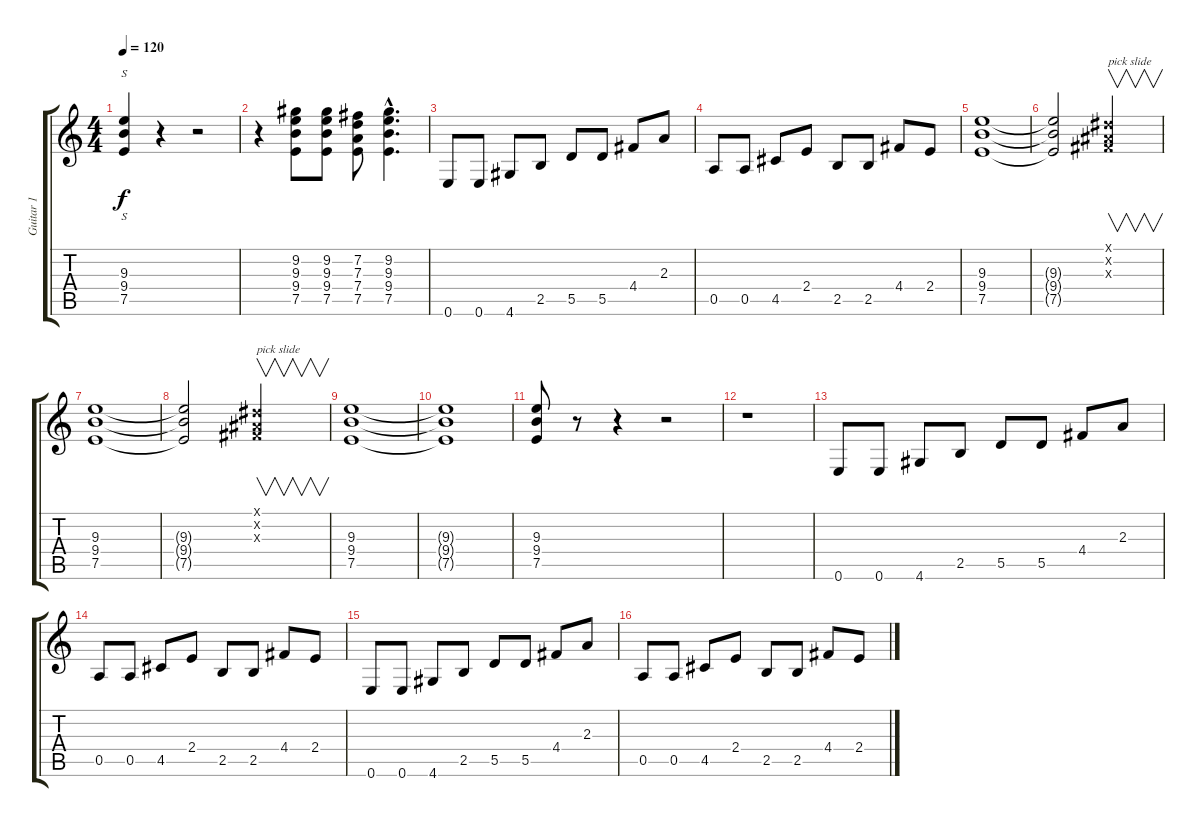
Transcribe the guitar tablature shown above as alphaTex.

\track ("Guitar 1" "Guitar 1") {instrument distortionguitar}
\staff {score tabs}
\tuning (E4 B3 G3 D3 A2 E2) {hide}
\ts (4 4)
\tempo 120
\clef g2
\ks c
(9.3 9.4 7.5).4{s dy f} r.4 r.2 |
r.4 (9.2 9.3 9.4 7.5).8 (9.2 9.3 9.4 7.5).8 (7.2 7.3 7.4 7.5).8 (9.2{hac} 9.3{hac} 9.4{hac} 7.5{hac}).4{d} |
0.6.8 0.6.8 4.6.8 2.5.8 5.5.8 5.5.8 4.4.8 2.3.8 |
0.5.8 0.5.8 4.5.8 2.4.8 2.5.8 2.5.8 4.4.8 2.4.8 |
(9.3 9.4 7.5).1 |
(9.3{t} 9.4{t} 7.5{t}).2 (-1.1{x} -1.2{x} -1.3{x}).2{v txt "pick slide"} |
(9.3 9.4 7.5).1 |
(9.3{t} 9.4{t} 7.5{t}).2 (-1.1{x} -1.2{x} -1.3{x}).2{v txt "pick slide"} |
(9.3 9.4 7.5).1 |
(9.3{t} 9.4{t} 7.5{t}).1 |
(9.3 9.4 7.5).8 r.8 r.4 r.2 |
r.1 |
0.6.8 0.6.8 4.6.8 2.5.8 5.5.8 5.5.8 4.4.8 2.3.8 |
0.5.8 0.5.8 4.5.8 2.4.8 2.5.8 2.5.8 4.4.8 2.4.8 |
0.6.8 0.6.8 4.6.8 2.5.8 5.5.8 5.5.8 4.4.8 2.3.8 |
0.5.8 0.5.8 4.5.8 2.4.8 2.5.8 2.5.8 4.4.8 2.4.8
